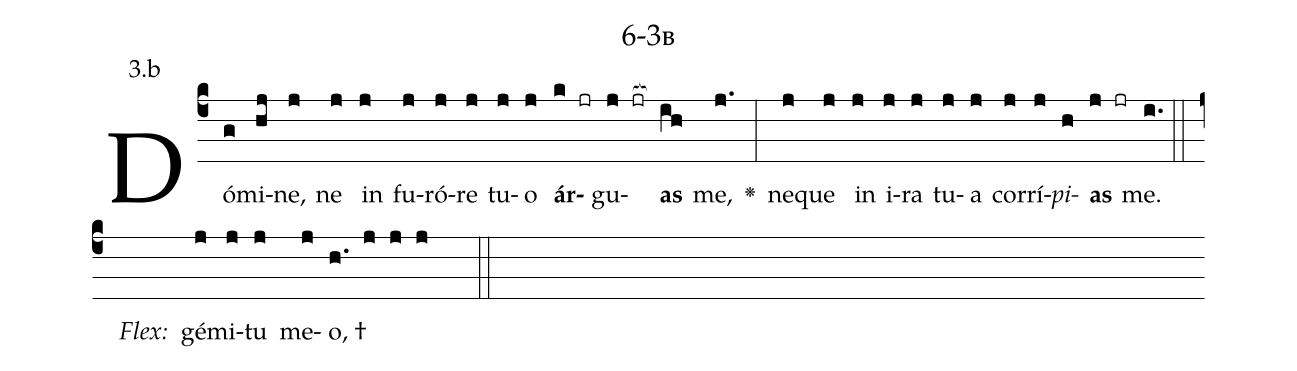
name: 6-3b;
annotation: 3.b;
%%
(c4)Dó(g)mi(hj)ne,(j) ne(j) in(j) fu(j)ró(j)re(j) tu(j)o(j) <b>ár</b>(k jr)gu(j jr[ocb:1{])<b>as</b>(ih[ocb:0}]) me,(j.) <v>\greheightstar</v>(:) ne(j)que(j) in(j) i(j)ra(j) tu(j)a(j) cor(j)rí(j)<i>pi</i>(h)<b>as</b>(j jr) me.(i.) (::)
<i>Flex:</i>()  gé(j)mi(j)tu(j) me(j)o, †(h. j j j  ::)

%E(j) u(j) o(j) u(h) a(j) e.(i.) (::)
